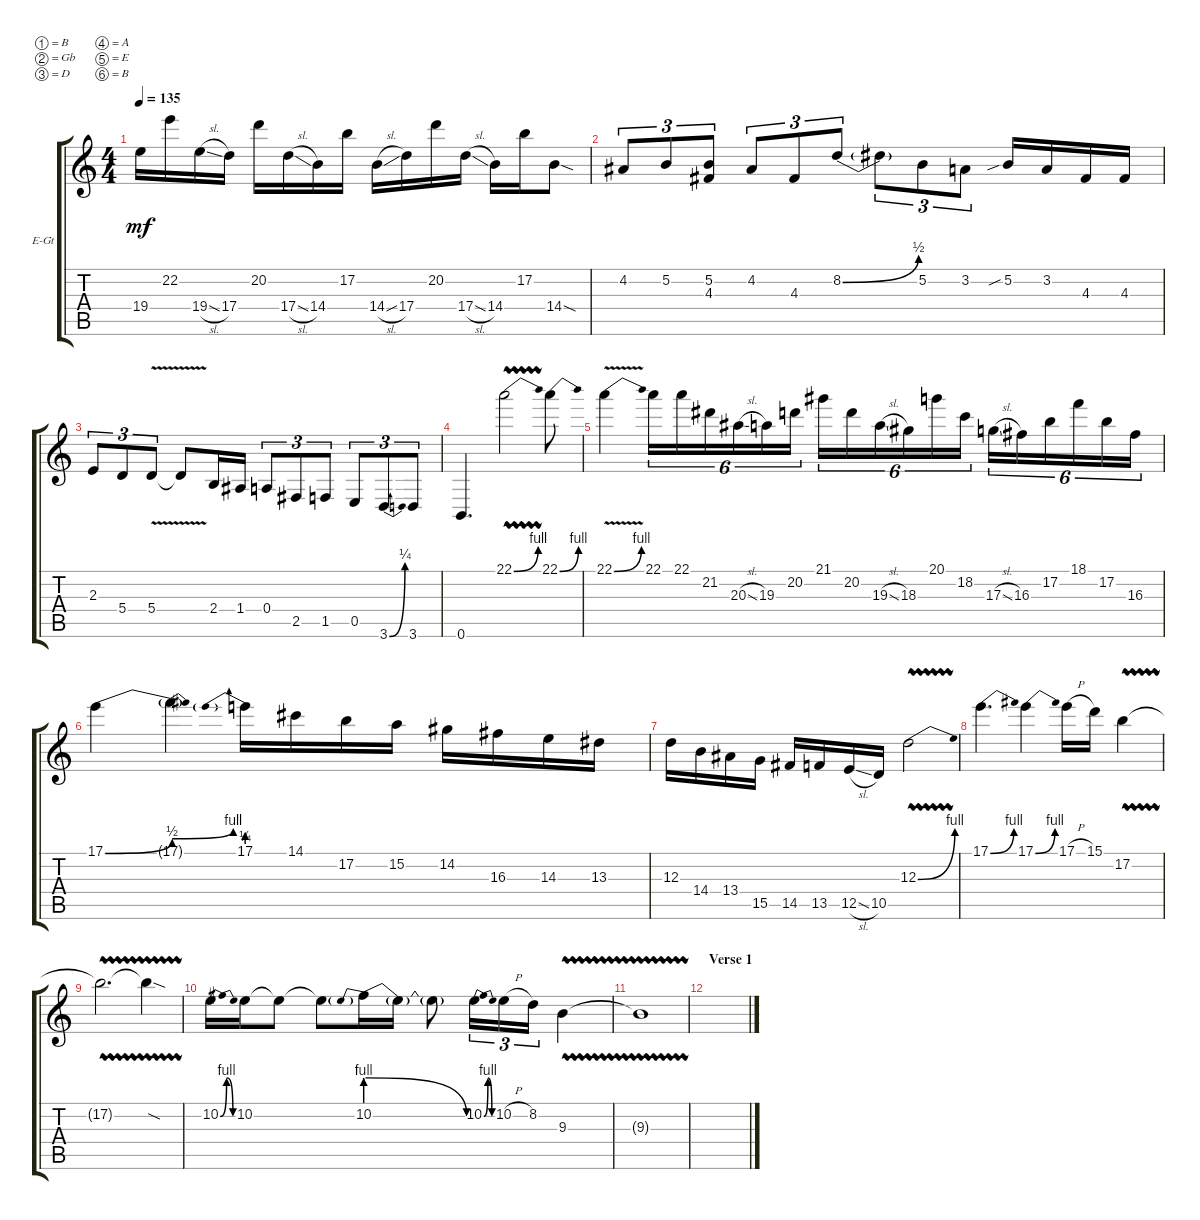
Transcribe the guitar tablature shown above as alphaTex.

\bracketExtendMode groupsimilarinstruments
\firstSystemTrackNameOrientation horizontal
\otherSystemsTrackNameOrientation horizontal
\track ("Lead Guitar 1" "E-Gt") {multiBarRest instrument overdrivenguitar}
\staff {score tabs}
\tuning (B3 Gb3 D3 A2 E2 B1)
\ts (4 4)
\tempo 135
\clef g2
\ks c
19.4.16{dy mf} 22.2.16 19.4{sl}.16 17.4.16 20.2.16 17.4{sl}.16 14.4.16 17.2.16 14.4{sl}.16 17.4.16 20.2.16 17.4{sl}.16 14.4.16 17.2.16 14.4{sod}.8 |
4.2.8{tu (3 2)} 5.2.8{tu (3 2)} (4.3 5.2).8{tu (3 2)} 4.2.8{tu (3 2)} 4.3.8{tu (3 2)} 8.2{be (bend 0 0 34.8 2)}.8{tu (3 2)} 8.2{t}.8{tu (3 2)} 5.2.8{tu (3 2)} 3.2.8{tu (3 2)} 5.2{sib}.16 3.2.16 4.3.16 4.3.16 |
2.3.8{tu (3 2)} 5.4.8{tu (3 2)} 5.4{v}.8{tu (3 2)} 5.4{t}.8 2.4.16 1.4.16 0.4.8{tu (3 2)} 2.5.8{tu (3 2)} 1.5.8{tu (3 2)} 0.5.8{tu (3 2)} 3.6{be (bend 0 0 13.799999999999999 1)}.8{tu (3 2)} 3.6.8{tu (3 2)} |
0.6.4{d} 22.1{be (bend 0 0 15 4) vw}.2 22.1{be (bend 0 0 15 4)}.8 |
22.1{be (bend 0 0 15 4) v}.4 22.1.16{tu (6 4)} 22.1.16{tu (6 4)} 21.2.16{tu (6 4)} 20.3{sl}.16{tu (6 4)} 19.3.16{tu (6 4)} 20.2.16{tu (6 4)} 21.1.16{tu (6 4)} 20.2.16{tu (6 4)} 19.3{sl}.16{tu (6 4)} 18.3.16{tu (6 4)} 20.1.16{tu (6 4)} 18.2.16{tu (6 4)} 17.3{sl}.16{tu (6 4)} 16.3.16{tu (6 4)} 17.2.16{tu (6 4)} 18.1.16{tu (6 4)} 17.2.16{tu (6 4)} 16.3.16{tu (6 4)} |
17.1{be (bend 0 0 15.6 2)}.4 17.1{be (bend 0 2 15.6 4) t}.4 17.1{be (prebend 0 1 60 1)}.16 14.1.16 17.2.16 15.2.16 14.2.16 16.3.16 14.3.16 13.3.16 |
12.3.16 14.4.16 13.4.16 15.5.16 14.5.16 13.5.16 12.5{sl}.16 10.5.16 12.3{be (bend 0 0 40.8 4) vw}.2 |
17.1{be (bend 0 0 15 4)}.4{d} 17.1{be (bend 0 0 15 4)}.4 17.1{h}.16 15.1.16 17.2{vw}.4 |
17.2{vw t}.2{d} 17.2{sod t}.4 |
10.2{be (bendrelease 0 0 10.2 4 20.4 4 30 0)}.16 10.2.16 10.2{t}.8 10.2{t}.8 10.2{be (prebendrelease 0 4 15 0)}.16 10.2{t}.16 10.2{t}.8 10.2{be (bendrelease 0 0 10.2 4 20.4 4 30 0)}.16{tu (3 2)} 10.2{h}.16{tu (3 2)} 8.2.16{tu (3 2)} 9.3{vw}.4 |
9.3{vw t}.1 |
\section ("" "Verse 1")
